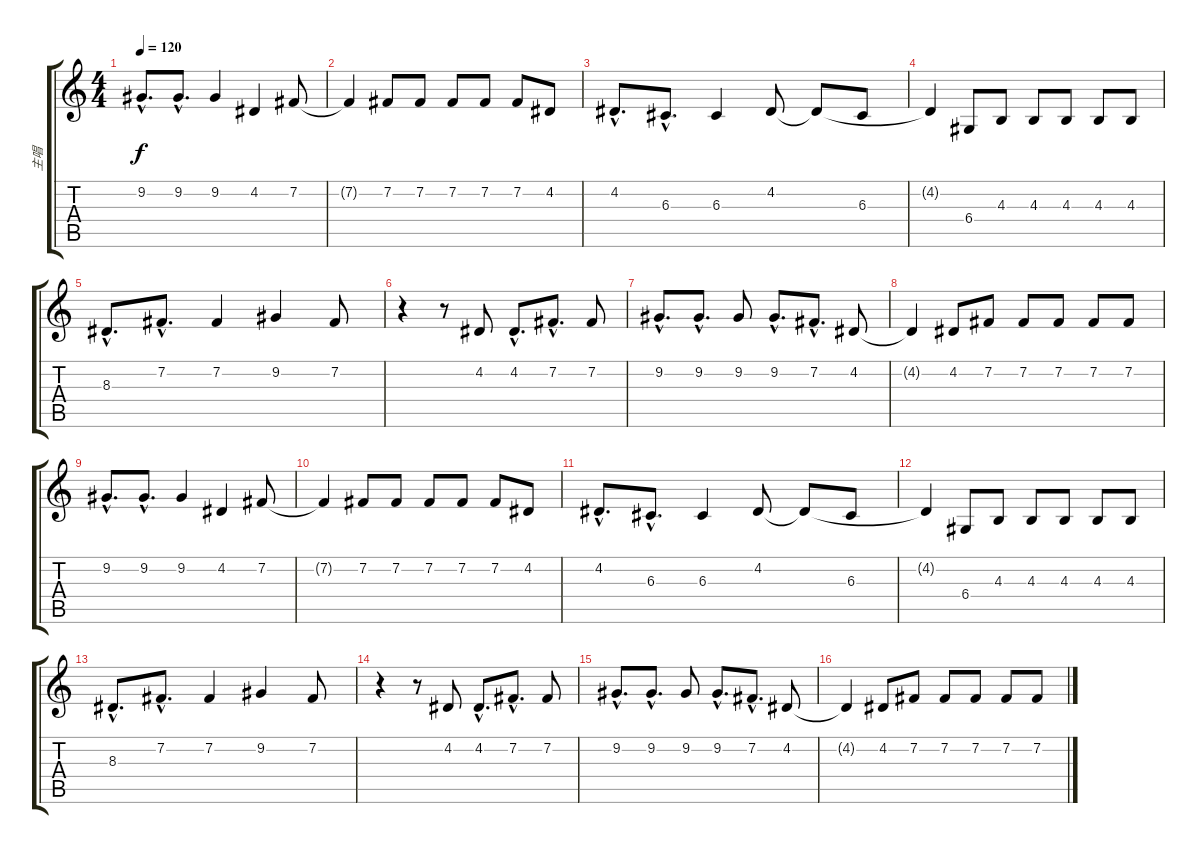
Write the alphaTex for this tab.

\track ("主唱" "主唱") {instrument synthvoice}
\staff {score tabs}
\tuning (E4 B3 G3 D3 A2 E2) {hide}
\ts (4 4)
\tempo 120
\clef g2
\ks c
9.2{hac}.8{d dy f} 9.2{hac}.8{d} 9.2.4 4.2.4 7.2.8 |
7.2{t}.4 7.2.8 7.2.8 7.2.8 7.2.8 7.2.8 4.2.8 |
4.2{hac}.8{d} 6.3{hac}.8{d} 6.3.4 4.2.8 4.2{t}.8 6.3.8 |
4.2{t}.4 6.4.8 4.3.8 4.3.8 4.3.8 4.3.8 4.3.8 |
8.3{hac}.8{d} 7.2{hac}.8{d} 7.2.4 9.2.4 7.2.8 |
r.4 r.8 4.2.8 4.2{hac}.8{d} 7.2{hac}.8{d} 7.2.8 |
9.2{hac}.8{d} 9.2{hac}.8{d} 9.2.8 9.2{hac}.8{d} 7.2{hac}.8{d} 4.2.8 |
4.2{t}.4 4.2.8 7.2.8 7.2.8 7.2.8 7.2.8 7.2.8 |
9.2{hac}.8{d} 9.2{hac}.8{d} 9.2.4 4.2.4 7.2.8 |
7.2{t}.4 7.2.8 7.2.8 7.2.8 7.2.8 7.2.8 4.2.8 |
4.2{hac}.8{d} 6.3{hac}.8{d} 6.3.4 4.2.8 4.2{t}.8 6.3.8 |
4.2{t}.4 6.4.8 4.3.8 4.3.8 4.3.8 4.3.8 4.3.8 |
8.3{hac}.8{d} 7.2{hac}.8{d} 7.2.4 9.2.4 7.2.8 |
r.4 r.8 4.2.8 4.2{hac}.8{d} 7.2{hac}.8{d} 7.2.8 |
9.2{hac}.8{d} 9.2{hac}.8{d} 9.2.8 9.2{hac}.8{d} 7.2{hac}.8{d} 4.2.8 |
4.2{t}.4 4.2.8 7.2.8 7.2.8 7.2.8 7.2.8 7.2.8
